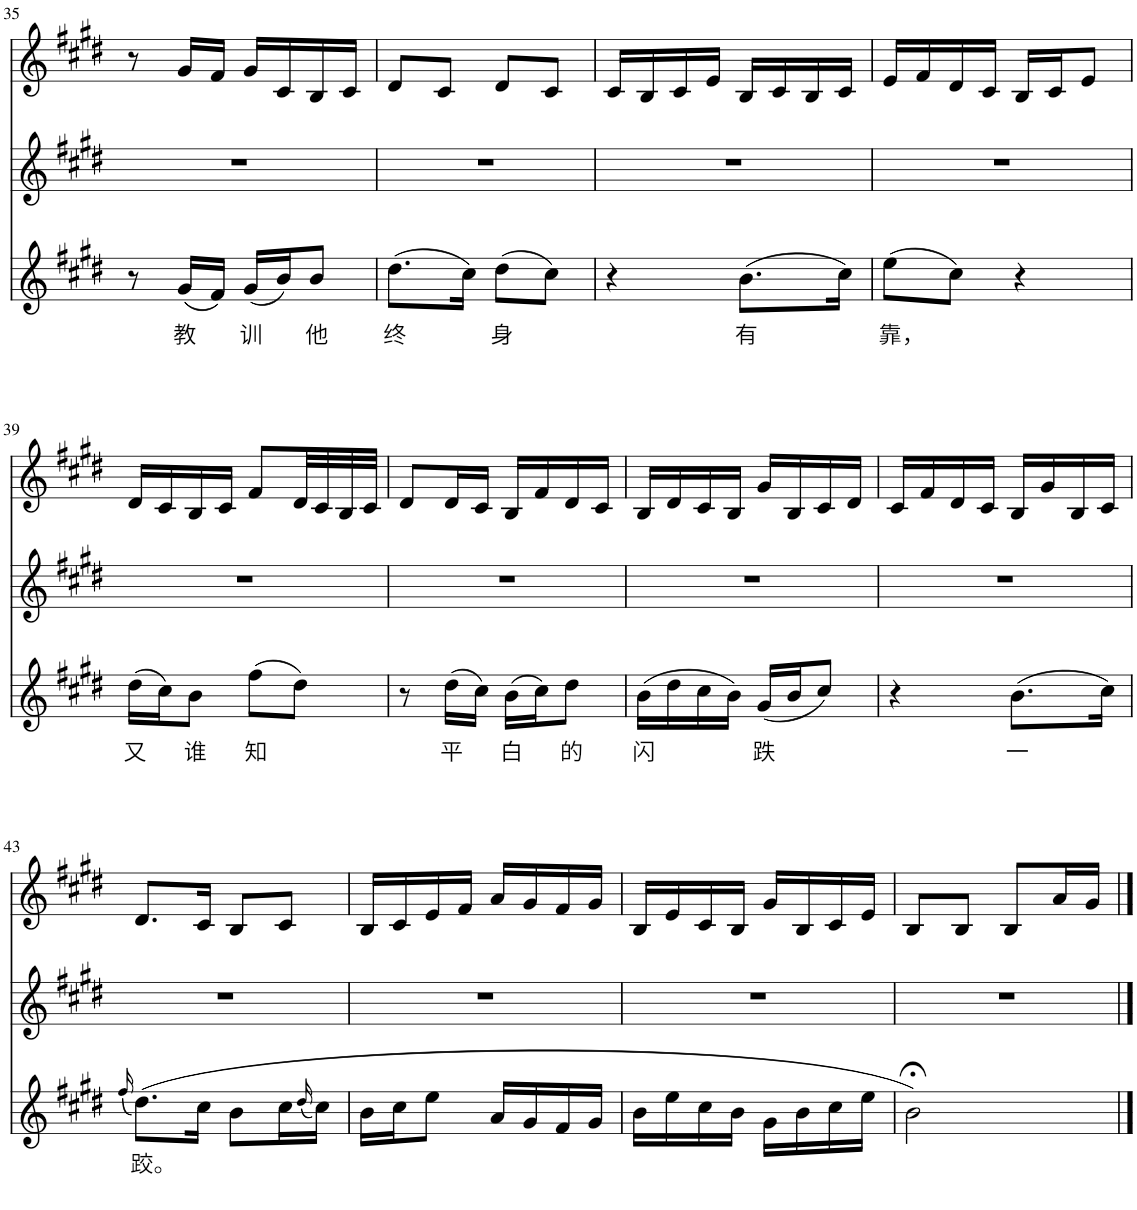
**kern	**text	**kern	**kern
*part3	*part3	*part2	*part1
*staff3	*staff3	*staff2	*staff1
*I"Piano	*	*I"Piano	*I"Piano
*I'Pno	*	*I'Pno	*I'Pno
!!LO:PB:g=z
*clefG2	*	*clefG2	*clefG2
*k[f#c#g#d#]	*	*k[f#c#g#d#]	*k[f#c#g#d#]
*M2/4	*	*M2/4	*M2/4
=35	=35	=35	=35
8r	.	2r	8r
!	!LO:LY:b	!	!
(16g#/LL	教	.	16g#/LL
16f#/JJ)	.	.	16f#/JJ
!	!LO:LY:b	!	!
(16g#/LL	训	.	16g#/LL
16b/J)	.	.	16c#/
!	!LO:LY:b	!	!
8b/J	他	.	16B/
.	.	.	16c#/JJ
=36	=36	=36	=36
!	!LO:LY:b	!	!
(8.dd#\L	终	2r	8d#/L
.	.	.	8c#/J
16cc#\Jk)	.	.	.
!	!LO:LY:b	!	!
(8dd#\L	身	.	8d#/L
8cc#\J)	.	.	8c#/J
=37	=37	=37	=37
4r	.	2r	16c#/LL
.	.	.	16B/
.	.	.	16c#/
.	.	.	16e/JJ
!	!LO:LY:b	!	!
(8.b\L	有	.	16B/LL
.	.	.	16c#/
.	.	.	16B/
16cc#\Jk)	.	.	16c#/JJ
=38	=38	=38	=38
!	!LO:LY:b	!	!
(8ee\L	靠，	2r	16e/LL
.	.	.	16f#/
8cc#\J)	.	.	16d#/
.	.	.	16c#/JJ
4r	.	.	16B/LL
.	.	.	16c#/J
.	.	.	8e/J
!!LO:LB:g=z
=39	=39	=39	=39
!	!LO:LY:b	!	!
(16dd#\LL	又	2r	16d#/LL
16cc#\J)	.	.	16c#/
!	!LO:LY:b	!	!
8b\J	谁	.	16B/
.	.	.	16c#/JJ
!	!LO:LY:b	!	!
(8ff#\L	知	.	8f#/L
8dd#\J)	.	.	32d#/LL
.	.	.	32c#/
.	.	.	32B/
.	.	.	32c#/JJJ
=40	=40	=40	=40
8r	.	2r	8d#/L
!	!LO:LY:b	!	!
(16dd#\LL	平	.	16d#/L
16cc#\JJ)	.	.	16c#/JJ
!	!LO:LY:b	!	!
(16b\LL	白	.	16B/LL
16cc#\J)	.	.	16f#/
!	!LO:LY:b	!	!
8dd#\J	的	.	16d#/
.	.	.	16c#/JJ
=41	=41	=41	=41
!	!LO:LY:b	!	!
(16b\LL	闪	2r	16B/LL
16dd#\	.	.	16d#/
16cc#\	.	.	16c#/
16b\JJ)	.	.	16B/JJ
!	!LO:LY:b	!	!
(16g#/LL	跌	.	16g#/LL
16b/J	.	.	16B/
8cc#/J)	.	.	16c#/
.	.	.	16d#/JJ
=42	=42	=42	=42
4r	.	2r	16c#/LL
.	.	.	16f#/
.	.	.	16d#/
.	.	.	16c#/JJ
!	!LO:LY:b	!	!
(8.b\L	一	.	16B/LL
.	.	.	16g#/
.	.	.	16B/
16cc#\Jk)	.	.	16c#/JJ
!!LO:LB:g=z
=43	=43	=43	=43
(16qff#/	.	.	.
!	!LO:LY:b	!	!
(8.dd#\L)	跤。	2r	8.d#/L
16cc#\Jk	.	.	16c#/Jk
8b\L	.	.	8B/L
16cc#\L	.	.	8c#/J
(16qdd#/	.	.	.
16cc#\JJ)	.	.	.
=44	=44	=44	=44
16b\LL	.	2r	16B/LL
16cc#\J	.	.	16c#/
8ee\J	.	.	16e/
.	.	.	16f#/JJ
16a/LL	.	.	16a/LL
16g#/	.	.	16g#/
16f#/	.	.	16f#/
16g#/JJ	.	.	16g#/JJ
=45	=45	=45	=45
16b\LL	.	2r	16B/LL
16ee\	.	.	16e/
16cc#\	.	.	16c#/
16b\JJ	.	.	16B/JJ
16g#\LL	.	.	16g#/LL
16b\	.	.	16B/
16cc#\	.	.	16c#/
16ee\JJ	.	.	16e/JJ
=46	=46	=46	=46
2b;<\)	.	2r	8B/L
.	.	.	8B/J
.	.	.	8B/L
.	.	.	16a/L
.	.	.	16g#/JJ
==	==	==	==
*-	*-	*-	*-
